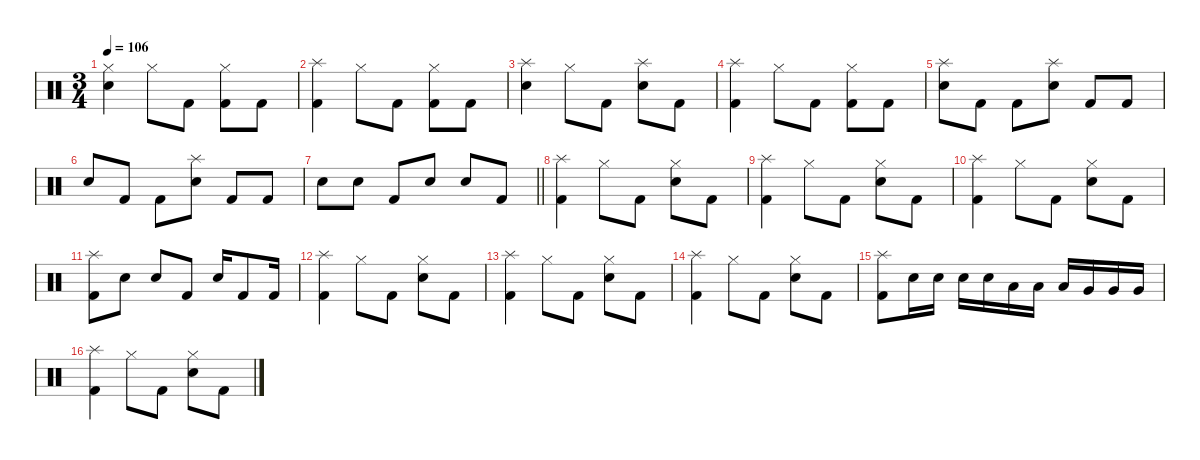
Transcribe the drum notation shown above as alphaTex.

\defaultSystemsLayout 4
\hideDynamics
\bracketExtendMode nobrackets
\singleTrackTrackNamePolicy hidden
\multiTrackTrackNamePolicy hidden
\otherSystemsTrackNameOrientation horizontal
\track ("Lars Ulrich" "drm.") {instrument percussion}
\staff {score}
\articulation defaults
\ts (3 4)
\tempo 106
\clef neutral
\ks c
("Hi-Hat (closed)" "Snare (hit) 2").4{dy f beam Down} "Hi-Hat (closed)".8{beam Down} "Kick (hit) 2".8{beam Down} ("Hi-Hat (closed)" "Kick (hit) 2").8{beam Down} "Kick (hit) 2".8{beam Down} |
("Splash (hit)" "Kick (hit) 2").4{dy fff beam Down} "Hi-Hat (closed)".8{dy f beam Down} "Kick (hit) 2".8{beam Down} ("Hi-Hat (closed)" "Kick (hit) 2").8{beam Down} "Kick (hit) 2".8{beam Down} |
("Splash (hit)" "Snare (hit) 2").4{dy fff beam Down} "Hi-Hat (closed)".8{dy f beam Down} "Kick (hit) 2".8{beam Down} ("Splash (hit)" "Snare (hit) 2").8{dy fff beam Down} "Kick (hit) 2".8{dy f beam Down} |
("Splash (hit)" "Kick (hit) 2").4{dy fff beam Down} "Hi-Hat (closed)".8{dy f beam Down} "Kick (hit) 2".8{beam Down} ("Hi-Hat (closed)" "Kick (hit) 2").8{beam Down} "Kick (hit) 2".8{beam Down} |
("Splash (hit)" "Snare (hit) 2").8{dy fff beam Down} "Kick (hit) 2".8{dy f beam Down} "Kick (hit) 2".8{beam Down} ("Splash (hit)" "Snare (hit) 2").8{dy fff beam Down} "Kick (hit) 2".8{dy f beam Up} "Kick (hit) 2".8{beam Up} |
"Snare (hit) 2".8{beam Up} "Kick (hit) 2".8{beam Up} "Kick (hit) 2".8{beam Down} ("Splash (hit)" "Snare (hit) 2").8{dy fff beam Down} "Kick (hit) 2".8{dy f beam Up} "Kick (hit) 2".8{beam Up} |
\barLineRight lightlight "Snare (hit) 2".8{beam Down} "Snare (hit) 2".8{beam Down} "Kick (hit) 2".8{beam Up} "Snare (hit) 2".8{beam Up} "Snare (hit) 2".8{beam Up} "Kick (hit) 2".8{beam Up}
|
("Splash (hit)" "Kick (hit) 2").4{dy fff beam Down} "Hi-Hat (closed)".8{dy f beam Down} "Kick (hit) 2".8{beam Down} ("Hi-Hat (closed)" "Snare (hit) 2").8{dy fff beam Down} "Kick (hit) 2".8{dy f beam Down} |
("Splash (hit)" "Kick (hit) 2").4{dy fff beam Down} "Hi-Hat (closed)".8{dy f beam Down} "Kick (hit) 2".8{beam Down} ("Hi-Hat (closed)" "Snare (hit) 2").8{dy fff beam Down} "Kick (hit) 2".8{dy f beam Down} |
("Splash (hit)" "Kick (hit) 2").4{dy fff beam Down} "Hi-Hat (closed)".8{dy f beam Down} "Kick (hit) 2".8{beam Down} ("Hi-Hat (closed)" "Snare (hit) 2").8{dy fff beam Down} "Kick (hit) 2".8{dy f beam Down} |
("Splash (hit)" "Kick (hit) 2").8{dy fff beam Down} "Snare (hit) 2".8{dy f beam Down} "Snare (hit) 2".8{beam Up} "Kick (hit) 2".8{beam Up} "Snare (hit) 2".16{beam Up} "Kick (hit) 2".8{beam Up} "Kick (hit) 2".16{beam Up} |
("Splash (hit)" "Kick (hit) 2").4{dy fff beam Down} "Hi-Hat (closed)".8{dy f beam Down} "Kick (hit) 2".8{beam Down} ("Hi-Hat (closed)" "Snare (hit) 2").8{dy fff beam Down} "Kick (hit) 2".8{dy f beam Down} |
("Splash (hit)" "Kick (hit) 2").4{dy fff beam Down} "Hi-Hat (closed)".8{dy f beam Down} "Kick (hit) 2".8{beam Down} ("Hi-Hat (closed)" "Snare (hit) 2").8{dy fff beam Down} "Kick (hit) 2".8{dy f beam Down} |
("Splash (hit)" "Kick (hit) 2").4{dy fff beam Down} "Hi-Hat (closed)".8{dy f beam Down} "Kick (hit) 2".8{beam Down} ("Hi-Hat (closed)" "Snare (hit) 2").8{dy fff beam Down} "Kick (hit) 2".8{dy f beam Down} |
("Splash (hit)" "Kick (hit) 2").8{dy fff beam Down} "Snare (hit) 2".16{dy f beam Down} "Snare (hit) 2".16{beam Down} "Snare (hit) 2".16{beam Down} "Snare (hit) 2".16{beam Down} "Low Tom (hit)".16{beam Down} "Low Tom (hit)".16{beam Down} "Low Tom (hit)".16{beam Up} "Very Low Tom (hit)".16{beam Up} "Very Low Tom (hit)".16{beam Up} "Very Low Tom (hit)".16{beam Up} |
("Splash (hit)" "Kick (hit) 2").4{dy fff beam Down} "Hi-Hat (closed)".8{dy f beam Down} "Kick (hit) 2".8{beam Down} ("Hi-Hat (closed)" "Snare (hit) 2").8{dy fff beam Down} "Kick (hit) 2".8{dy f beam Down}
